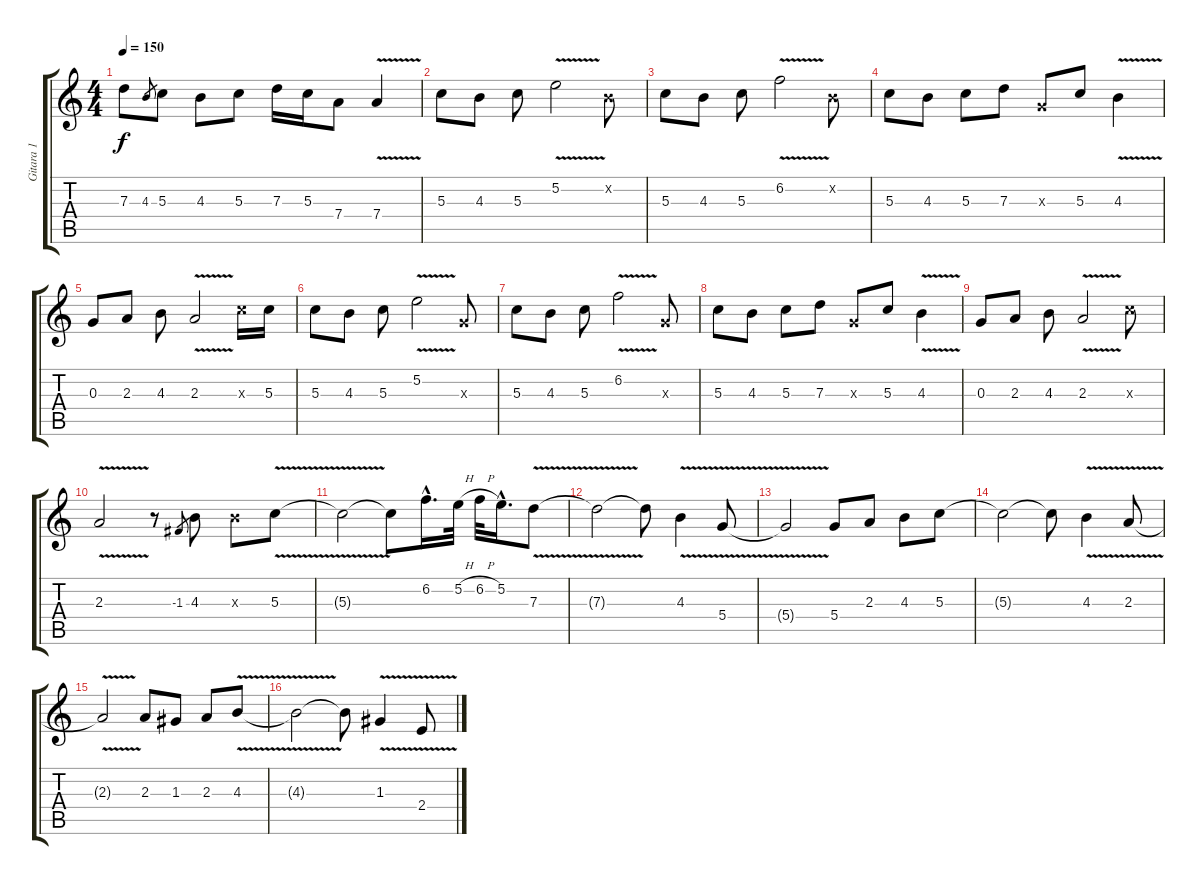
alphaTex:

\track ("Gitara 1" "Gitara 1") {instrument distortionguitar}
\staff {score tabs}
\tuning (E4 B3 G3 D3 A2 E2) {hide}
\ts (4 4)
\tempo 150
\clef g2
\ks c
7.3{t}.8{dy f} 4.3.8{gr} 5.3.8 4.3.8 5.3.8 7.3.16 5.3.16 7.4.8 7.4{v}.4 |
5.3.8 4.3.8 5.3.8 5.2{v}.2 0.2{x}.8 |
5.3.8 4.3.8 5.3.8 6.2{v}.2 0.2{x}.8 |
5.3.8 4.3.8 5.3.8 7.3.8 0.3{x}.8 5.3.8 4.3{v}.4 |
0.3.8 2.3.8 4.3.8 2.3{v}.2 5.3{x}.16 5.3.16 |
5.3.8 4.3.8 5.3.8 5.2{v}.2 0.3{x}.8 |
5.3.8 4.3.8 5.3.8 6.2{v}.2 0.3{x}.8 |
5.3.8 4.3.8 5.3.8 7.3.8 0.3{x}.8 5.3.8 4.3{v}.4 |
0.3.8 2.3.8 4.3.8 2.3{v}.2 5.3{x}.8 |
2.3{v}.2 r.8 -1.3.8{gr} 4.3.8 4.3{x}.8 5.3{v}.8 |
5.3{t}.2 5.3{t}.8 6.2{hac}.16{d} 5.2{h}.32 6.2{h}.32 5.2{hac}.16{d} 7.3{v}.8 |
7.3{t}.2 7.3{t}.8 4.3{v}.4 5.4{v}.8 |
5.4{t}.2 5.4.8 2.3.8 4.3.8 5.3.8 |
5.3{t}.2 5.3{t}.8 4.3{v}.4 2.3{v}.8 |
2.3{t}.2 2.3.8 1.3.8 2.3.8 4.3{v}.8 |
4.3{t}.2 4.3{t}.8 1.3{v}.4 2.4{v}.8
